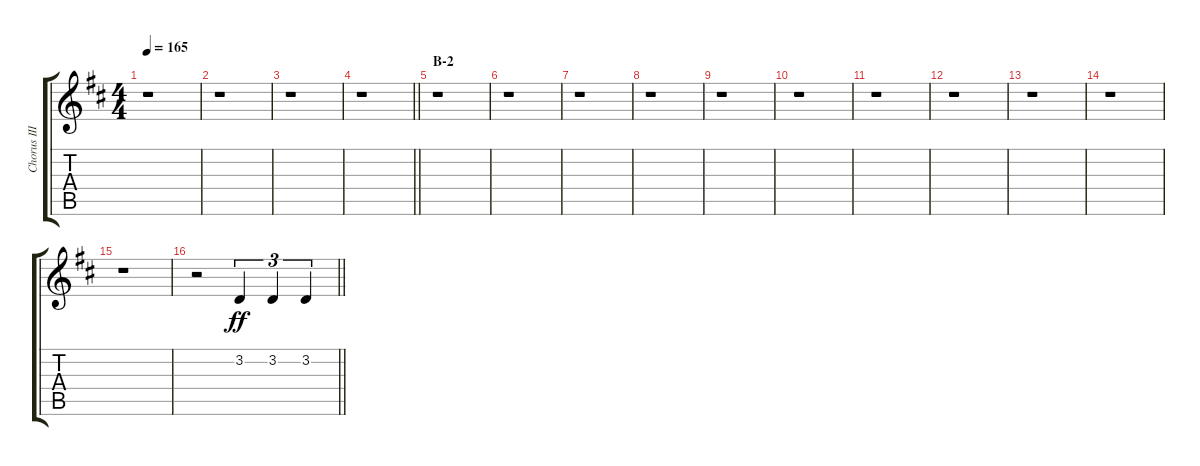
\track ("Chorus III" "Chorus III") {instrument voiceoohs}
\staff {score tabs}
\tuning (E4 B3 G3 D3 A2 E2) {hide}
\ts (4 4)
\tempo 165
\clef g2
\ks d
r.1{dy ff} |
r.1 |
r.1 |
\barLineRight lightlight
r.1 |
\section ("" "B-2")
r.1 |
r.1 |
r.1 |
r.1 |
r.1 |
r.1 |
r.1 |
r.1 |
r.1 |
r.1 |
r.1 |
\barLineRight lightlight
r.2 3.2.4{tu (3 2)} 3.2.4{tu (3 2)} 3.2.4{tu (3 2)}
